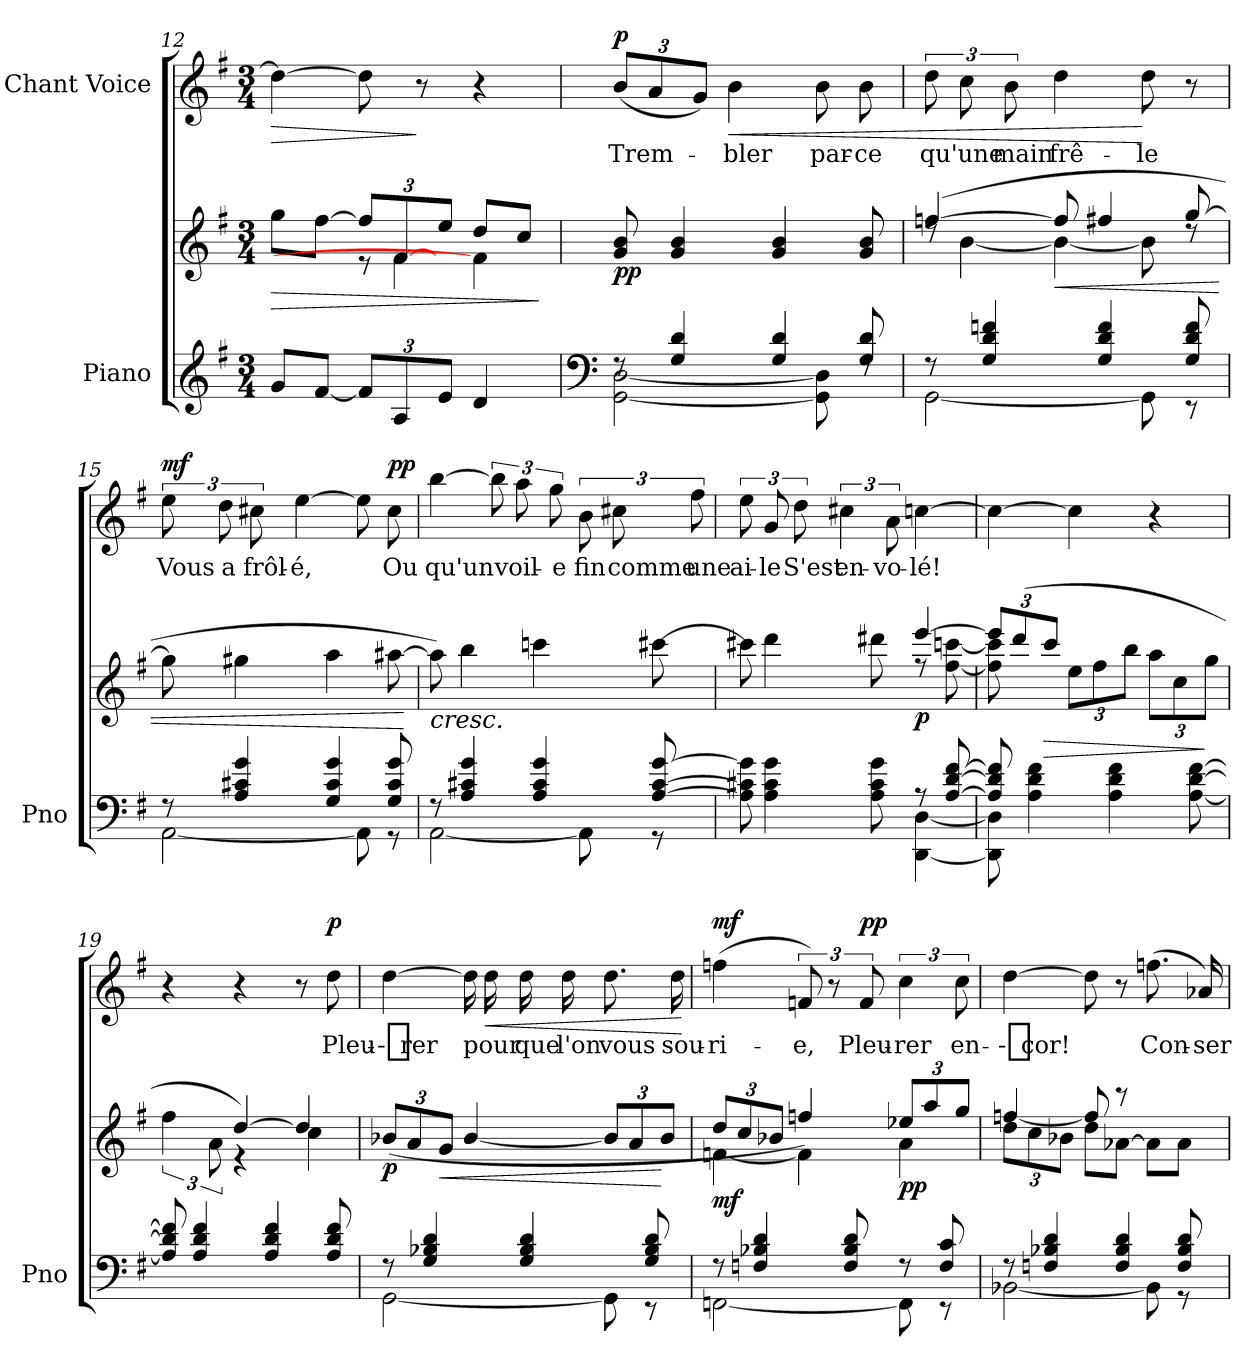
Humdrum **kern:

**kern	**kern	**dynam	**kern	**text	**dynam
*part2	*part2	*part2	*part1	*part1	*part1
*staff3	*staff2	*staff2/3	*staff1	*staff1	*staff1
*I"Piano	*	*	*I"Chant Voice	*	*
*I'Pno	*	*	*	*	*
*clefG2	*clefG2	*	*clefG2	*	*
*k[f#]	*k[f#]	*	*k[f#]	*	*
*M3/4	*M3/4	*	*M3/4	*	*
=12	=12	=12	=12	=12	=12
!	!	!LO:HP:b	!	!	!LO:HP:b
*	*^	*	*	*	*
*	*	*^	*	*	*	*
8g/L	8gg\L	4ryy	2ryy	>	4dd\_	.	>
[8f#/J	[8ff#\J	.	.	.	.	.	.
*Xbrackettup	*Xbrackettup	*Xtuplet	*	*	*	*	*
12f#/L]	12ff#/L]	12r	.	.	8dd\]	.	.
!	!LO:N:head=solid	!	!	!	!	!	!
12A/	[12f#/	6f#\	.	.	.	.	.
.	.	.	.	.	8r	.	]
12e/J	12ee/J	.	.	.	.	.	.
4d/	8dd/L	4ryy	4f#\]	.	4r	.	.
.	8cc/J	.	.	.	.	.	.
*	*v	*v	*v	*	*	*	*
.	.	]	.	.	.
!!LO:LB:g=z
=13	=13	=13	=13	=13	=13
*clefF4	*	*	*	*	*
*^	*	*	*	*	*
*	*	*	*	*Xbrackettup	*	*
!	!	!	!LO:DY:b	!	!LO:LY:b	!LO:DY:a
8rF	[2GG\ [2D\	8g/ 8b/	pp	(<12b/L	Trem-	p
.	.	.	.	12a/	.	.
4G/ 4d/	.	4g/ 4b/	.	.	.	.
.	.	.	.	12g/J)	.	.
!	!	!	!	!	!LO:LY:b	!LO:HP:b
.	.	.	.	4b\	-bler	<
4G/ 4d/	.	4g/ 4b/	.	.	.	.
!	!	!	!	!	!LO:LY:b	!
.	8GG\] 8D\]	.	.	8b\	par-	.
!	!	!	!	!	!LO:LY:b	!
8G/ 8d/	8rF	8g/ 8b/	.	8b\	-ce	.
=14	=14	=14	=14	=14	=14	=14
*	*	*^	*	*	*	*
*	*	*	*	*	*brackettup	*	*
!	!	!	!	!	!	!LO:LY:b	!
8rF	[2GG\	(>[4ffn/	12rdd	.	12dd\	qu'une	.
.	.	.	[6b\	.	12cc\	.	.
4G/ 4d/ 4fn/	.	.	.	.	.	.	.
!	!	!	!	!	!	!LO:LY:b	!
.	.	.	.	.	12b\	main	.
!	!	!	!	!LO:HP:b	!	!LO:LY:b	!
.	.	8ff/]	4b\_	<	4dd\	frê-	.
4G/ 4d/ 4f/	.	4ff#X/	.	.	.	.	.
!	!	!	!	!	!	!LO:LY:b	!
.	8GG\]	.	8b\]	.	8dd\	-le	[
8G/ 8d/ 8f/	8r	[8gg/	8rdd	.	8r	.	.
=15	=15	=15	=15	=15	=15	=15	=15
!	!	!	!	!	!	!LO:LY:b	!LO:DY:a
*	*	*v	*v	*	*	*	*
8rF	[2AA\	8gg\]	.	12ee\	Vous	mf
!	!	!	!	!	!LO:LY:b	!
.	.	.	.	12dd\	a	.
4A/ 4c#X/ 4g/	.	4gg#X\	.	.	.	.
!	!	!	!	!	!LO:LY:b	!
.	.	.	.	12cc#X\	frôl-	.
!	!	!	!	!	!LO:LY:b	!
.	.	.	.	[4ee\	-é,	.
4G/ 4c#/ 4g/	.	4aa\	.	.	.	.
.	8AA\]	.	.	8ee\]	.	.
!	!	!	!	!	!LO:LY:b	!LO:DY:a
8G/ 8c#/ 8g/	8r	[8aa#X\	.	8cc#\	Ou	pp
*v	*v	*	*	*	*	*
.	.	[	.	.	.
=16	=16	=16	=16	=16	=16
*^	*	*	*	*	*
!	!	!LO:TX:b:i:t=cresc.	!	!	!	!
!	!	!	!	!	!LO:LY:b	!
8rF	[2AA\	8aa#\])	.	[4bb\	qu'un	.
4A/ 4c#X/ 4g/	.	4bb\	.	.	.	.
.	.	.	.	12bb\]	.	.
!	!	!	!	!	!LO:LY:b	!
.	.	.	.	12aa\	voil-	.
4A/ 4c#/ 4g/	.	4cccn\	.	.	.	.
!	!	!	!	!	!LO:LY:b	!
.	.	.	.	12gg\	-e	.
!	!	!	!	!	!LO:LY:b	!
.	8AA\]	.	.	12b\	fin	.
!	!	!	!	!	!LO:LY:b	!
.	.	.	.	12cc#X\	comme	.
[8A/ [8c#/ [8g/	8r	[8ccc#X\	.	.	.	.
!	!	!	!	!	!LO:LY:b	!
.	.	.	.	12ff#\	une	.
!!LO:PB:g=z
=17	=17	=17	=17	=17	=17	=17
*Xtuplet	*	*	*	*	*	*
*	*	*^	*	*	*	*
!	!	!	!	!	!	!LO:LY:b	!
12A\] 12c#X\] 12g\]	2ryy	12ccc#X\]	2ryy	.	12ee\	ai-	.
!	!	!	!	!	!	!LO:LY:b	!
6A\ 6c#\ 6g\	.	6ddd\	.	.	12g/	-le	.
!	!	!	!	!	!	!LO:LY:b	!
.	.	.	.	.	12dd\	S'est	.
!	!	!	!	!	!	!LO:LY:b	!
8ryy	.	8ryy	.	.	6cc#X\	en-	.
8A\ 8c#\ 8g\	.	8ddd#X\	.	.	.	.	.
!	!	!	!	!	!	!LO:LY:b	!
.	.	.	.	.	12a\	-vo-	.
!	!	!	!	!LO:DY:b	!	!LO:LY:b	!
8rA	[4DD\ [4D\	[4eee/	8rff	p	[4ccn\	-lé!	.
[8A/ [8d/ [8f#/	.	.	[8ff#\ [8cccn\	.	.	.	.
=18	=18	=18	=18	=18	=18	=18	=18
*	*	*tuplet	*	*	*	*	*
8A/] 8d/] 8f#/]	8DD\] 8D\]	12eee/L]	8ff#\] 8ccc\]	.	4cc\_	.	.
.	.	(>12ddd/	.	.	.	.	.
4A\ 4d\ 4f#\	2ryy	.	2ryy	.	.	.	.
!	!	!	!	!LO:HP:b	!	!	!
.	.	12ccc/J	.	>	.	.	.
.	.	12ee\L	.	.	4cc\]	.	.
.	.	12ff#\	.	.	.	.	.
4A\ 4d\ 4f#\	.	.	.	.	.	.	.
.	.	12bb\J	.	.	.	.	.
.	.	12aa\L	.	.	4r	.	.
.	.	12cc\	.	.	.	.	.
[8A\ [8d\ [8f#\	8ryy	.	8ryy	.	.	.	.
.	.	12gg\J	.	]	.	.	.
*v	*v	*	*	*	*	*	*
=19	=19	=19	=19	=19	=19	=19
*	*brackettup	*	*	*	*	*
8A/] 8d/] 8f#/]	6ff#\	4ryy	.	4r	.	.
4A/ 4d/ 4f#/	.	.	.	.	.	.
.	12a\	.	.	.	.	.
.	[4dd/)	4r	.	4r	.	.
4A/ 4d/ 4f#/	.	.	.	.	.	.
.	4dd/]	4cc\	.	8r	.	.
!	!	!	!	!	!LO:LY:b	!LO:DY:a
8A/ 8d/ 8f#/	.	.	.	8dd\	Pleu-	p
*	*v	*v	*	*	*	*
!!LO:LB:g=z
=20	=20	=20	=20	=20	=20
*^	*	*	*	*	*
*	*	*Xbrackettup	*	*	*	*
!	!	!	!LO:DY:b	!	!LO:LY:b	!
8rF	[2GG\	(>12b-X/L	p	[4dd\	-- rer	.
.	.	12a/	.	.	.	.
4G/ 4B-X/ 4d/	.	.	.	.	.	.
!	!	!	!LO:HP:b	!	!	!
.	.	12g/J	<	.	.	.
.	.	[4b-/	.	16dd\]	.	.
!	!	!	!	!	!LO:LY:b	!LO:HP:b
.	.	.	.	16dd\	pour	<
!	!	!	!	!	!LO:LY:b	!
4G/ 4B-/ 4d/	.	.	.	16dd\	que	.
!	!	!	!	!	!LO:LY:b	!
.	.	.	.	16dd\	l'on	.
!	!	!	!	!	!LO:LY:b	!
.	8GG\]	12b-/L]	.	8.dd\	vous	.
.	.	12a/	.	.	.	.
8G/ 8B-/ 8d/	8r	.	.	.	.	.
.	.	12b-/J	[	.	.	.
!	!	!	!	!	!LO:LY:b	!
.	.	.	.	16dd\	sou-	.
*v	*v	*	*	*	*	*
.	.	.	.	.	[
=21	=21	=21	=21	=21	=21
*^	*^	*	*	*	*
!	!	!	!	!LO:DY:b	!	!LO:LY:b	!LO:DY:a
8rF	[2FFn\	12dd:/L	[4fn\	mf	(>4ffn\	-ri-	mf
.	.	12cc/	.	.	.	.	.
4Fn/ 4B-X/ 4d/	.	.	.	.	.	.	.
.	.	12b-X/J	.	.	.	.	.
!	!	!	!	!	!	!LO:LY:b	!
.	.	4ffn/)	4f\]	.	12fn/)	-e,	.
.	.	.	.	.	12r	.	.
8F/ 8B-/ 8d/	.	.	.	.	.	.	.
!	!	!	!	!	!	!LO:LY:b	!LO:DY:a
.	.	.	.	.	12f/	Pleu-	pp
!	!	!	!	!LO:DY:b	!	!LO:LY:b	!
8rF	8FF\]	12ee-X:/L	4a\	pp	6cc\	-rer	.
.	.	12aa/	.	.	.	.	.
8F/ 8c/	8r	.	.	.	.	.	.
!	!	!	!	!	!	!LO:LY:b	!
.	.	12gg/J	.	.	12cc\	en-	.
!!LO:LB:g=z
=22	=22	=22	=22	=22	=22	=22	=22
!	!	!	!	!	!	!LO:LY:b	!
8rF	[2BB-X\	12dd\L	[4ffn/	.	[4dd\	-- cor!	.
.	.	12cc\	.	.	.	.	.
4Fn/ 4B-X/ 4d/	.	.	.	.	.	.	.
.	.	12b-X\J	.	.	.	.	.
.	.	8dd\L	8ff/]	.	8dd\]	.	.
4F/ 4B-/ 4d/	.	[8a-X\J	8rccc	.	8r	.	.
!	!	!	!	!	!	!LO:LY:b	!
.	8BB-\]	8a-\L]	4ryy	.	(>8.ffn\	Con-	.
8F/ 8B-/ 8d/	8r	8a-\J	.	.	.	.	.
!	!	!	!	!	!	!LO:LY:b	!
.	.	.	.	.	16a-X/)	-ser-	.
*v	*v	*	*	*	*	*	*
*	*v	*v	*	*	*	*
=	=	=	=	=	=
*-	*-	*-	*-	*-	*-
